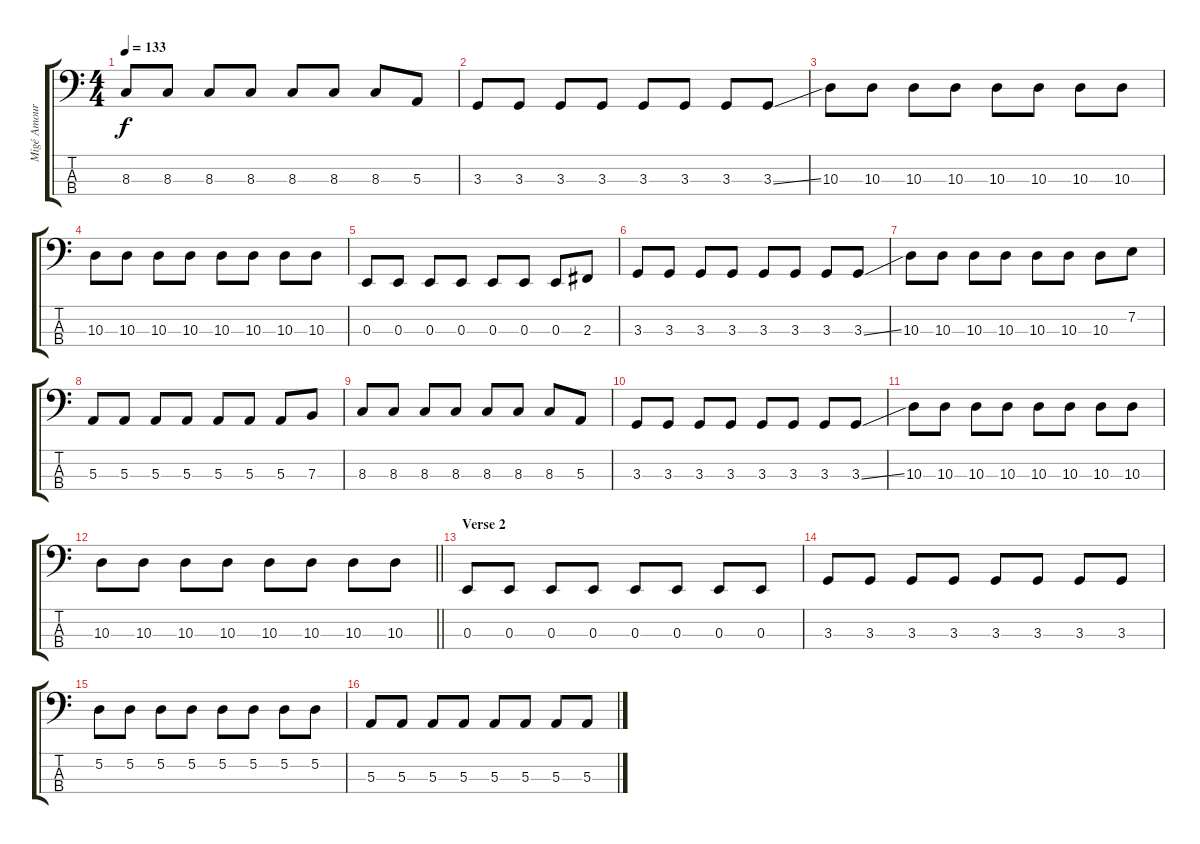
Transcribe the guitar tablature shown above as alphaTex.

\track ("Migé Amour (Bass)" "Migé Amour") {instrument electricbassfinger}
\staff {score tabs}
\tuning (D2 A1 E1 B0) {hide}
\ts (4 4)
\tempo 133
\clef f4
\ks c
8.3.8{dy f} 8.3.8 8.3.8 8.3.8 8.3.8 8.3.8 8.3.8 5.3.8 |
3.3.8 3.3.8 3.3.8 3.3.8 3.3.8 3.3.8 3.3.8 3.3{ss}.8 |
10.3.8 10.3.8 10.3.8 10.3.8 10.3.8 10.3.8 10.3.8 10.3.8 |
10.3.8 10.3.8 10.3.8 10.3.8 10.3.8 10.3.8 10.3.8 10.3.8 |
0.3.8 0.3.8 0.3.8 0.3.8 0.3.8 0.3.8 0.3.8 2.3.8 |
3.3.8 3.3.8 3.3.8 3.3.8 3.3.8 3.3.8 3.3.8 3.3{ss}.8 |
10.3.8 10.3.8 10.3.8 10.3.8 10.3.8 10.3.8 10.3.8 7.2.8 |
5.3.8 5.3.8 5.3.8 5.3.8 5.3.8 5.3.8 5.3.8 7.3.8 |
8.3.8 8.3.8 8.3.8 8.3.8 8.3.8 8.3.8 8.3.8 5.3.8 |
3.3.8 3.3.8 3.3.8 3.3.8 3.3.8 3.3.8 3.3.8 3.3{ss}.8 |
10.3.8 10.3.8 10.3.8 10.3.8 10.3.8 10.3.8 10.3.8 10.3.8 |
\barLineRight lightlight
10.3.8 10.3.8 10.3.8 10.3.8 10.3.8 10.3.8 10.3.8 10.3.8 |
\section ("" "Verse 2")
0.3.8 0.3.8 0.3.8 0.3.8 0.3.8 0.3.8 0.3.8 0.3.8 |
3.3.8 3.3.8 3.3.8 3.3.8 3.3.8 3.3.8 3.3.8 3.3.8 |
5.2.8 5.2.8 5.2.8 5.2.8 5.2.8 5.2.8 5.2.8 5.2.8 |
5.3.8 5.3.8 5.3.8 5.3.8 5.3.8 5.3.8 5.3.8 5.3.8
